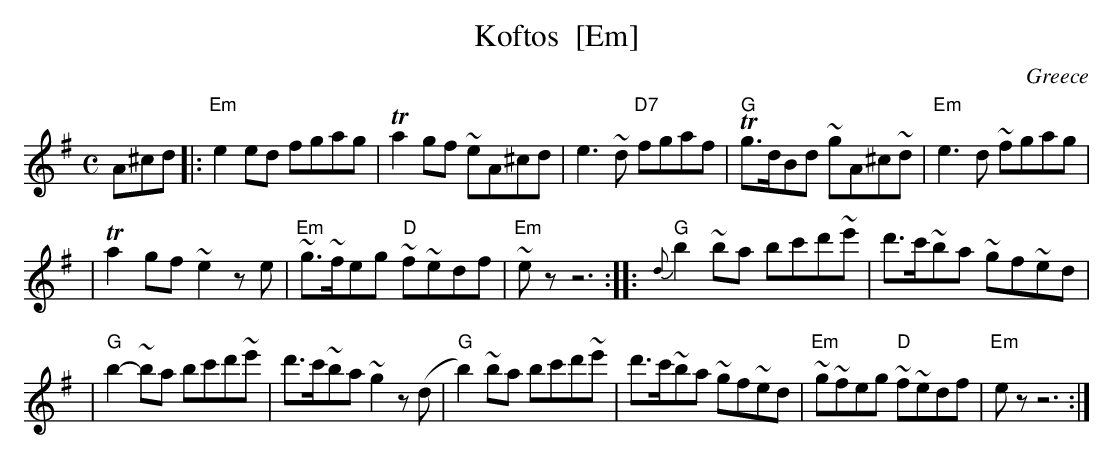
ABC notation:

X:1
T: Koftos  [Em]
O: Greece
M: C
L: 1/8
K: Em
A^cd \
|: "Em"e2ed fgag \
| Ta2gf ~eA^cd \
| e3~d "D7"fgaf \
| "G"Tg>dBd ~gA^c~d \
| "Em"e3d ~fgag |
| Ta2gf ~e2ze \
| "Em"~g>~feg "D"~f~edf \
| "Em"~ez z6 \
:: "G"{d}b2~ba bc'd'~e' \
| d'>c'~ba ~gf~ed |
| "G"b2-~ba bc'd'~e' \
| d'>c'~ba ~g2z(d \
| "G"b2)~ba bc'd'~e' \
| d'>c'~ba ~gf~ed \
| "Em"~g~feg "D"~f~edf \
| "Em"ez z6 :|
